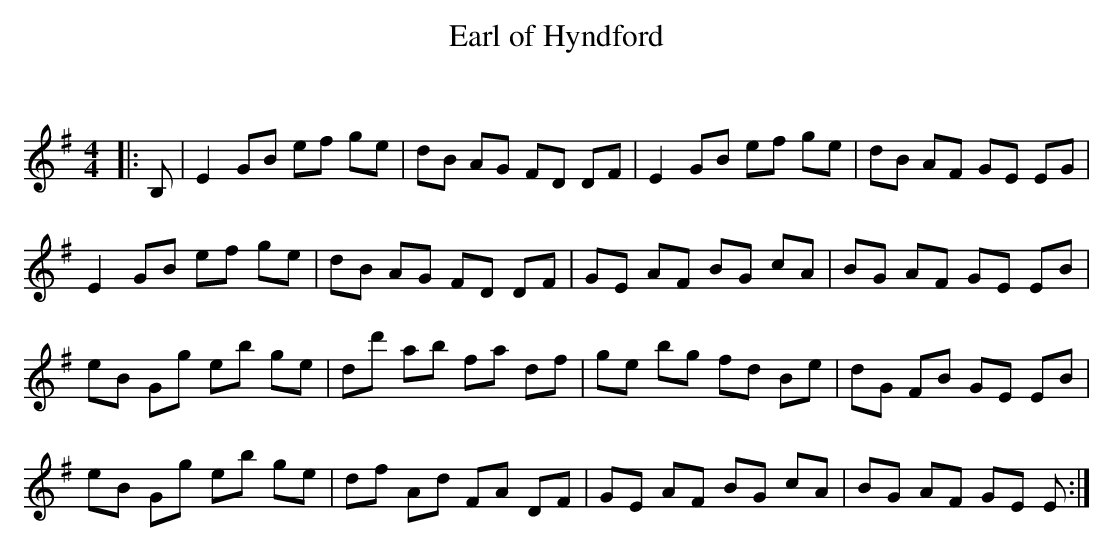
X:1
T: Earl of Hyndford
C:
Q: 232
K:Em
M:4/4
L:1/8
|:B,|E2 GB ef ge|dB AG FD DF|E2 GB ef ge|dB AF GE EG|
E2 GB ef ge|dB AG FD DF|GE AF BG cA|BG AF GE EB|
eB Gg eb ge|dd' ab fa df|ge bg fd Be|dG FB GE EB|
eB Gg eb ge|df Ad FA DF|GE AF BG cA|BG AF GE E:|
